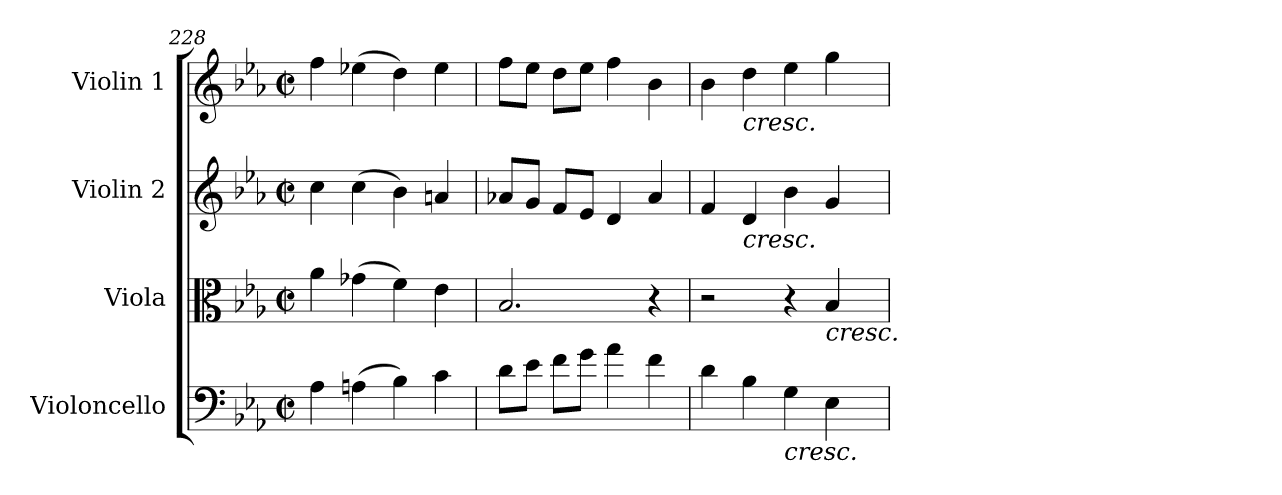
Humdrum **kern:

**kern	**kern	**kern	**kern
*part4	*part3	*part2	*part1
*staff4	*staff3	*staff2	*staff1
*I"Violoncello	*I"Viola	*I"Violin 2	*I"Violin 1
*I'Vc	*I'Vla	*I'Vln	*I'Vln
*clefF4	*clefC3	*clefG2	*clefG2
*k[b-e-a-]	*k[b-e-a-]	*k[b-e-a-]	*k[b-e-a-]
*M2/2	*M2/2	*M2/2	*M2/2
*met(c|)	*met(c|)	*met(c|)	*met(c|)
=228	=228	=228	=228
4A-\	4a-\	4cc\	4ff\
(4An\	(4g-X\	(4cc\	(4ee-X\
4B-\)	4f\)	4b-\)	4dd\)
4c\	4e-\	4an/	4ee-\
=229	=229	=229	=229
8d\L	2.B-/	8a-X/L	8ff\L
8e-\J	.	8g/J	8ee-\J
8f\L	.	8f/L	8dd\L
8g\J	.	8e-/J	8ee-\J
4a-\	.	4d/	4ff\
4f\	4r	4a-/	4b-\
=230	=230	=230	=230
4d\	2r	4f/	4b-\
!	!	!	!LO:TX:b:i:t=cresc.
!	!	!LO:TX:b:i:t=cresc.	!
4B-\	.	4d/	4dd\
!LO:TX:b:i:t=cresc.	!	!	!
4G\	4r	4b-\	4ee-\
!	!LO:TX:b:i:t=cresc.	!	!
4E-\	4B-/	4g/	4gg\
=	=	=	=
*-	*-	*-	*-
